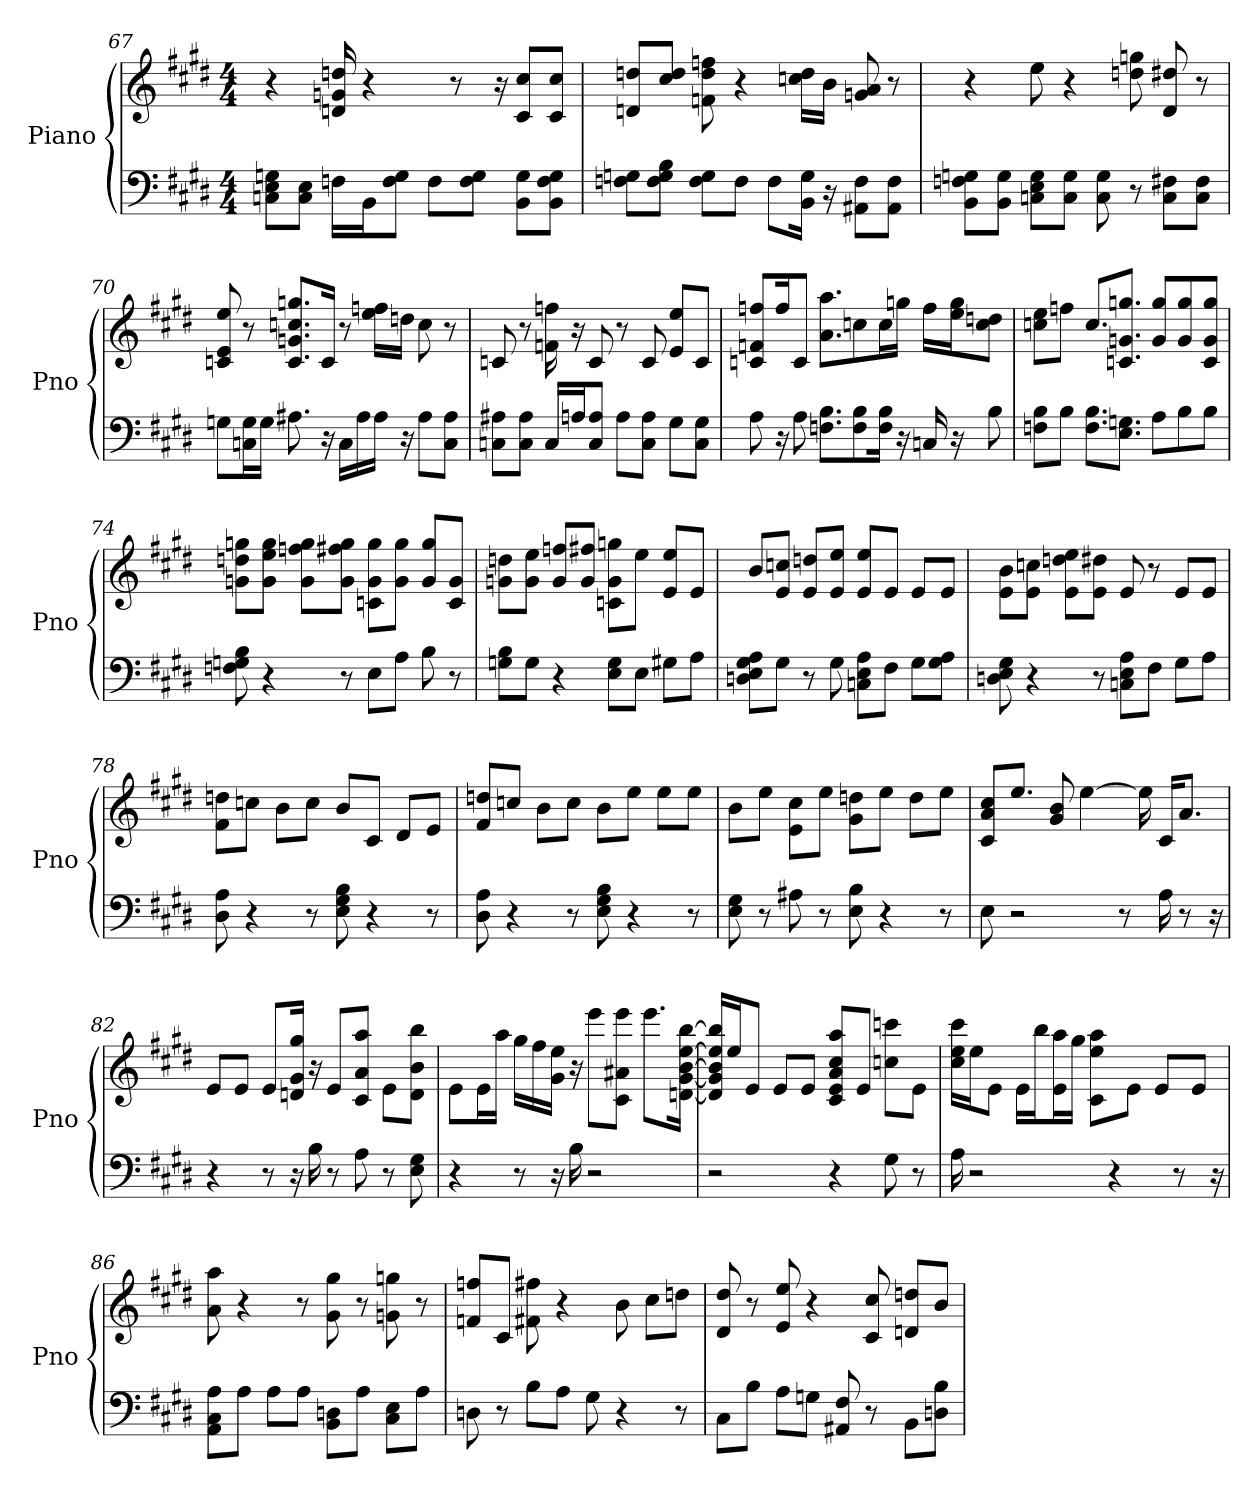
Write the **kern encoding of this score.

**kern	**kern
*part1	*part1
*staff2	*staff1
*I"Piano	*
*I'Pno	*
*clefF4	*clefG2
*k[f#c#g#d#]	*k[f#c#g#d#]
*E:	*E:
*M4/4	*M4/4
=67	=67
8C\ 8E\ 8G\L	4r
8C\ 8E\J	.
16F\LL	16g 16dd 16d
16BB\J	4r
8G\ 8F\J	.
8F\L	.
.	8r
8G\ 8F\J	.
.	16r
8BB\ 8G\L	8cc#/ 8c#/L
8BB\ 8G\ 8F\J	8cc#/ 8c#/J
=68	=68
8F\ 8G\L	8d/ 8dd/L
8F\ 8B\ 8G\J	8dd/ 8cc#/J
8F\ 8G\L	8ff 8f 8dd
8F\J	4r
8F\L	.
16BB\ 16G\Jk	16dd\ 16cc\LL
16r	16b\JJ
8F\ 8AA#\L	8a 8g
8AA#\ 8F\J	8r
=69	=69
8G\ 8F\ 8BB\L	4r
8G\ 8BB\J	.
8E\ 8G\ 8C\L	8ee
8G\ 8C\J	4r
8G 8C	.
8r	8gg 8dd
8F#\ 8C\L	8dd# 8d#
8C\ 8F#\J	8r
=70	=70
8G\L	8ee 8c 8e
16C\ 16G\L	8r
16G\JJ	.
8.A#	8.c/ 8.gg/ 8.cc/ 8.g/L
16r	16c/Jk
16C\LL	8r
16A#\	.
16A#\JJ	16ff\ 16ee\LL
16r	16dd\JJ
8A#\L	8cc
8C\ 8A#\J	8r
=71	=71
8C\ 8A#\L	8c
8C\ 8A#\J	8r
16C/LL	16ff 16f
16A/J	16r
8A/ 8C/J	8c
8A\L	8r
8A\ 8C\J	8c
8G#\L	8e/ 8ee/L
8C\ 8G#\J	8c/J
=72	=72
8A	8c/ 8ff/ 8f/L
16r	16ff/K
8A	8c/J
8.B\ 8.F\L	8.aa\ 8.a\L
8B\ 8F\	8cc\
16B\ 16F\Jk	16cc\L
16r	16gg\JJ
16C	16ff\LL
16r	16ee\ 16gg\J
8B	8dd\ 8cc\J
=73	=73
8F\ 8B\L	8ee\ 8cc\L
8B\J	8ff\J
8.B\ 8.F\L	8.cc/L
8.G\ 8.E\J	8.c/ 8.gg/ 8.g/J
8A\L	8gg/ 8g/L
8B\	8gg/ 8g/
8B\J	8gg/ 8g/ 8c/J
=74	=74
8B 8G 8F	8gg\ 8g\ 8dd\L
4r	8gg\ 8ee\ 8g\J
.	8gg\ 8g\ 8ff\L
8r	8ff#\ 8gg\ 8g\J
8E\L	8g\ 8gg\ 8c\L
8A\J	8g\ 8gg\J
8B	8g/ 8gg/L
8r	8g/ 8c/J
=75	=75
8B\ 8G\L	8g\ 8dd\L
8G\J	8g\ 8ee\J
4r	8g/ 8ff/L
.	8ff#/ 8g/J
8G\ 8E\L	8g\ 8gg\ 8c\L
8E\J	8ee\J
8G#\L	8e/ 8ee/L
8A\J	8e/J
=76	=76
8A\ 8G#\ 8E\ 8D\L	8b/L
8G#\J	8cc/ 8e/J
8r	8e/ 8dd/L
8G#	8ee/ 8e/J
8A\ 8C\ 8E\L	8ee/ 8e/L
8F#\J	8e/J
8G#\L	8e/L
8A\ 8G#\J	8e/J
=77	=77
8D 8G# 8E	8b\ 8e\L
4r	8e\ 8cc\J
.	8dd\ 8ee\ 8e\L
8r	8e\ 8dd#\J
8A\ 8C\ 8E\L	8e
8F#\J	8r
8G#\L	8e/L
8A\J	8e/J
=78	=78
8A 8D#	8dd\ 8f#\L
4r	8cc\J
.	8b\L
8r	8cc\J
8E 8B 8G#	8b/L
4r	8c#/J
.	8d#/L
8r	8e/J
=79	=79
8A 8D#	8f#/ 8dd/L
4r	8cc/J
.	8b\L
8r	8cc\J
8B 8E 8G#	8b\L
4r	8ee\J
.	8ee\L
8r	8ee\J
=80	=80
8E 8G#	8b\L
8r	8ee\J
8A#	8cc#\ 8e\L
8r	8ee\J
8B 8E	8dd\ 8g#\L
4r	8ee\J
.	8dd\L
8r	8ee\J
=81	=81
8E	8c#/ 8a/ 8cc#/L
2r	8.ee/J
.	8b 8g#
.	[4ee
8r	.
.	16ee]
16A	16c#/KL
8r	8.a/J
16r	.
=82	=82
4r	8e/L
.	8e/J
8r	8e/L
16r	16gg#/ 16g#/ 16d/Jk
16B	16r
8r	8e/L
8A	8aa/ 8a/ 8c#/J
8r	8e\L
8E 8G#	8d\ 8b\ 8bb\J
=83	=83
4r	8e\L
.	16e\L
.	16aa\JJ
8r	16gg#\LL
.	16ff#\
16r	16ee\ 16g#\JJ
16B	16r
2r	8eee\L
.	8eee\ 8a#\ 8c#\J
.	8.eee\L
.	[16g#\ [16d\ [16b\ [16ee\ [16bb\Jk
=84	=84
2r	16g#]/ 16d]/ 16b]/ 16ee]/ 16bb]/LL
.	16ee/J
.	8e/J
.	8e/L
.	8e/J
4r	8a/ 8aa/ 8e/ 8c#/ 8cc#/L
.	8e/J
8G#	8ccc\ 8cc\L
8r	8e\J
=85	=85
16A	16ccc#\ 16ee\ 16cc#\LL
2r	16ee\J
.	8e\J
.	16e\LL
.	16bb\J
.	16aa\ 16e\L
.	16gg#\JJ
.	8aa\ 8ee\ 8c#\L
4r	.
.	8e\J
.	8e/L
8r	.
.	8e/J
16r	.
=86	=86
8A\ 8C#\ 8AA\L	8a 8aa
8A\J	4r
8A\L	.
8A\J	8r
8BB\ 8D\L	8gg# 8g#
8A\J	8r
8C#\ 8E\L	8gg 8g
8A\J	8r
=87	=87
8D	8ff/ 8f/L
8r	8c#/J
8B\L	8f# 8ff#
8A\J	4r
8G#	.
4r	8b
.	8cc#\L
8r	8dd\J
=88	=88
8C#\L	8d# 8dd#
8B\J	8r
8A\L	8ee 8e
8G\J	4r
8AA# 8F#	.
8r	8cc# 8c#
8BB\L	8d/ 8dd/L
8D\ 8B\J	8b/J
=	=
*-	*-
